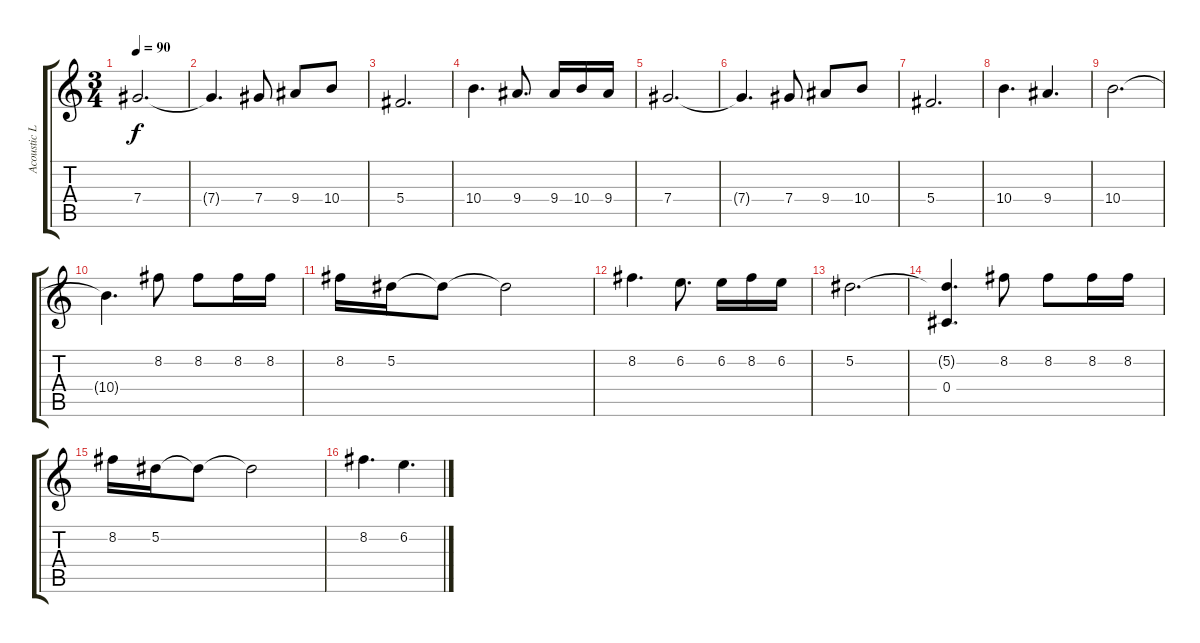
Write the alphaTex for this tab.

\track ("Acoustic Lead Guitar" "Acoustic L") {instrument acousticguitarsteel}
\staff {score tabs}
\tuning (Eb4 Bb3 Gb3 Db3 Ab2 Eb2) {hide}
\ts (3 4)
\tempo 90
\clef g2
\ks c
7.4.2{d dy f} |
7.4{t}.4{d} 7.4.8 9.4.8 10.4.8 |
5.4.2{d} |
10.4.4{d} 9.4.8{d} 9.4.16 10.4.16 9.4.16 |
7.4.2{d} |
7.4{t}.4{d} 7.4.8 9.4.8 10.4.8 |
5.4.2{d} |
10.4.4{d} 9.4.4{d} |
10.4.2{d} |
10.4{t}.4{d} 8.2.8 8.2.8 8.2.16 8.2.16 |
8.2.16 5.2.16 5.2{t}.8 5.2{t}.2 |
8.2.4{d} 6.2.8{d} 6.2.16 8.2.16 6.2.16 |
5.2.2{d} |
(5.2{t} 0.4).4{d} 8.2.8 8.2.8 8.2.16 8.2.16 |
8.2.16 5.2.16 5.2{t}.8 5.2{t}.2 |
8.2.4{d} 6.2.4{d}
